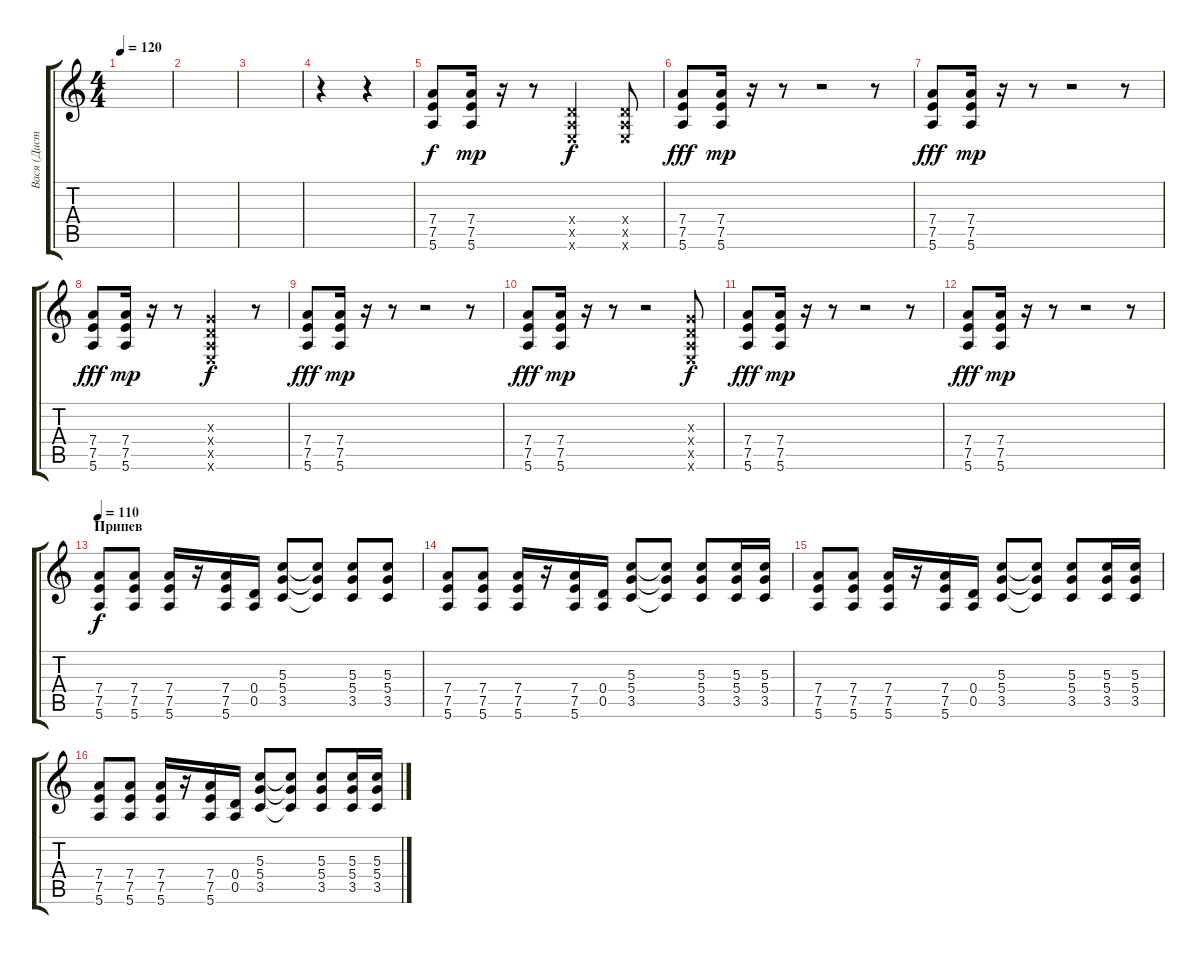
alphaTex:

\track ("Вася (Дисторшн)" "Вася (Дист") {instrument distortionguitar}
\staff {score tabs}
\tuning (E4 B3 G3 D3 A2 E2) {hide}
\ts (4 4)
\tempo 120
\clef g2
\ks c
|
|
|
r.4 r.4 |
(7.4 7.5 5.6).8{volume 11} (7.4 7.5 5.6).16{dy mp} r.16 r.8 (0.4{x} 0.5{x} 0.6{x}).2{dy f} (0.4{x} 0.5{x} 0.6{x}).8 |
(7.4 7.5 5.6).8{dy fff} (7.4 7.5 5.6).16{dy mp} r.16 r.8 r.2 r.8 |
(7.4 7.5 5.6).8{dy fff} (7.4 7.5 5.6).16{dy mp} r.16 r.8 r.2 r.8 |
(7.4 7.5 5.6).8{dy fff} (7.4 7.5 5.6).16{dy mp} r.16 r.8 (0.3{x} 0.4{x} 0.5{x} 0.6{x}).2{dy f} r.8 |
(7.4 7.5 5.6).8{dy fff} (7.4 7.5 5.6).16{dy mp} r.16 r.8 r.2 r.8 |
(7.4 7.5 5.6).8{dy fff} (7.4 7.5 5.6).16{dy mp} r.16 r.8 r.2 (0.3{x} 0.4{x} 0.5{x} 0.6{x}).8{dy f} |
(7.4 7.5 5.6).8{dy fff} (7.4 7.5 5.6).16{dy mp} r.16 r.8 r.2 r.8 |
(7.4 7.5 5.6).8{dy fff} (7.4 7.5 5.6).16{dy mp} r.16 r.8 r.2 r.8 |
\section ("" "Припев")
\tempo 110
(7.4 7.5 5.6).8{dy f volume 16} (7.4 7.5 5.6).8 (7.4 7.5 5.6).16 r.16 (7.4 7.5 5.6).16 (0.4 0.5).16 (5.3 5.4 3.5).8 (5.3{t} 5.4{t} 3.5{t}).8 (5.3 5.4 3.5).8 (5.3 5.4 3.5).8 |
(7.4 7.5 5.6).8 (7.4 7.5 5.6).8 (7.4 7.5 5.6).16 r.16 (7.4 7.5 5.6).16 (0.4 0.5).16 (5.3 5.4 3.5).8 (5.3{t} 5.4{t} 3.5{t}).8 (5.3 5.4 3.5).8 (5.3 5.4 3.5).16 (5.3 5.4 3.5).16 |
(7.4 7.5 5.6).8 (7.4 7.5 5.6).8 (7.4 7.5 5.6).16 r.16 (7.4 7.5 5.6).16 (0.4 0.5).16 (5.3 5.4 3.5).8 (5.3{t} 5.4{t} 3.5{t}).8 (5.3 5.4 3.5).8 (5.3 5.4 3.5).16 (5.3 5.4 3.5).16 |
(7.4 7.5 5.6).8 (7.4 7.5 5.6).8 (7.4 7.5 5.6).16 r.16 (7.4 7.5 5.6).16 (0.4 0.5).16 (5.3 5.4 3.5).8 (5.3{t} 5.4{t} 3.5{t}).8 (5.3 5.4 3.5).8 (5.3 5.4 3.5).16 (5.3 5.4 3.5).16
